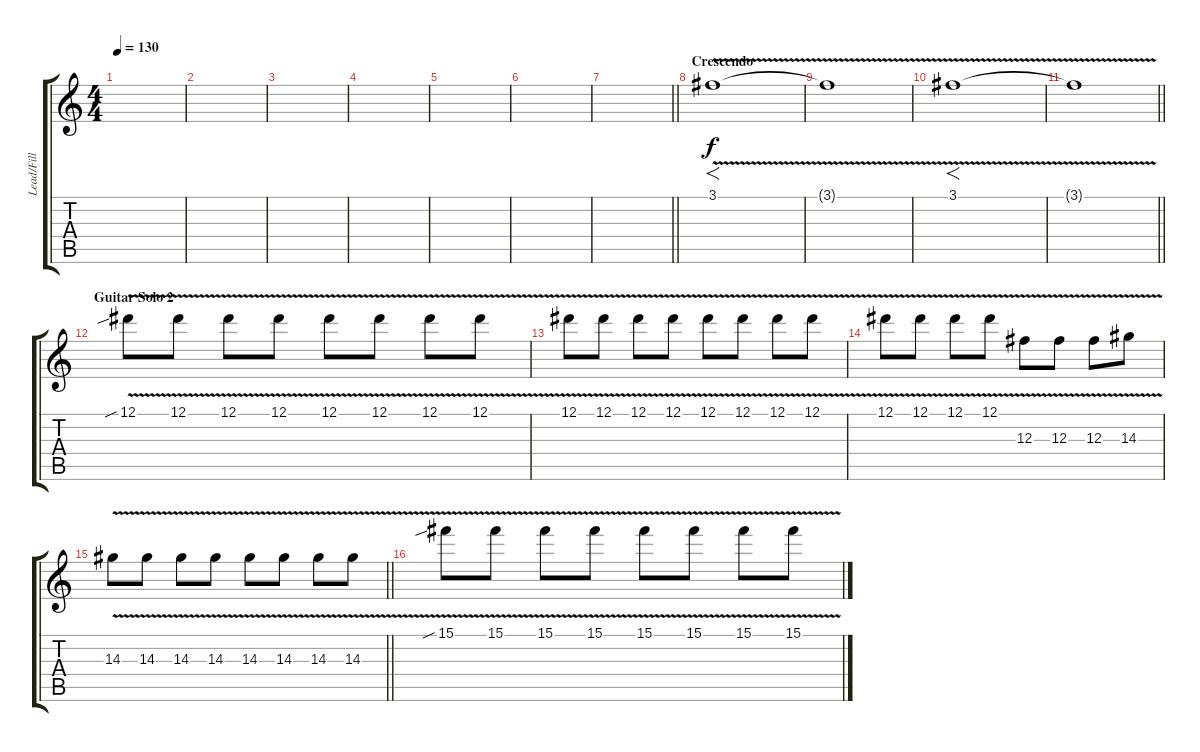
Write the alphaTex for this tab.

\track ("Lead/Fill Guitar" "Lead/Fill ") {instrument overdrivenguitar}
\staff {score tabs}
\tuning (Eb4 Bb3 Gb3 Db3 Ab2 Eb2) {hide}
\ts (4 4)
\tempo 130
\clef g2
\ks c
|
|
|
|
|
|
\barLineRight lightlight
|
\section ("" "Crescendo")
3.1{v}.1{f} |
3.1{t}.1 |
3.1{v}.1{f} |
\barLineRight lightlight
3.1{t}.1 |
\section ("" "Guitar Solo 2")
12.1{v sib}.8 12.1{v}.8 12.1{v}.8 12.1{v}.8 12.1{v}.8 12.1{v}.8 12.1{v}.8 12.1{v}.8 |
12.1{v}.8 12.1{v}.8 12.1{v}.8 12.1{v}.8 12.1{v}.8 12.1{v}.8 12.1{v}.8 12.1{v}.8 |
12.1{v}.8 12.1{v}.8 12.1{v}.8 12.1{v}.8 12.3{v}.8 12.3{v}.8 12.3{v}.8 14.3{v}.8 |
\barLineRight lightlight
14.3{v}.8 14.3{v}.8 14.3{v}.8 14.3{v}.8 14.3{v}.8 14.3{v}.8 14.3{v}.8 14.3{v}.8 |
15.1{v sib}.8 15.1{v}.8 15.1{v}.8 15.1{v}.8 15.1{v}.8 15.1{v}.8 15.1{v}.8 15.1{v}.8
